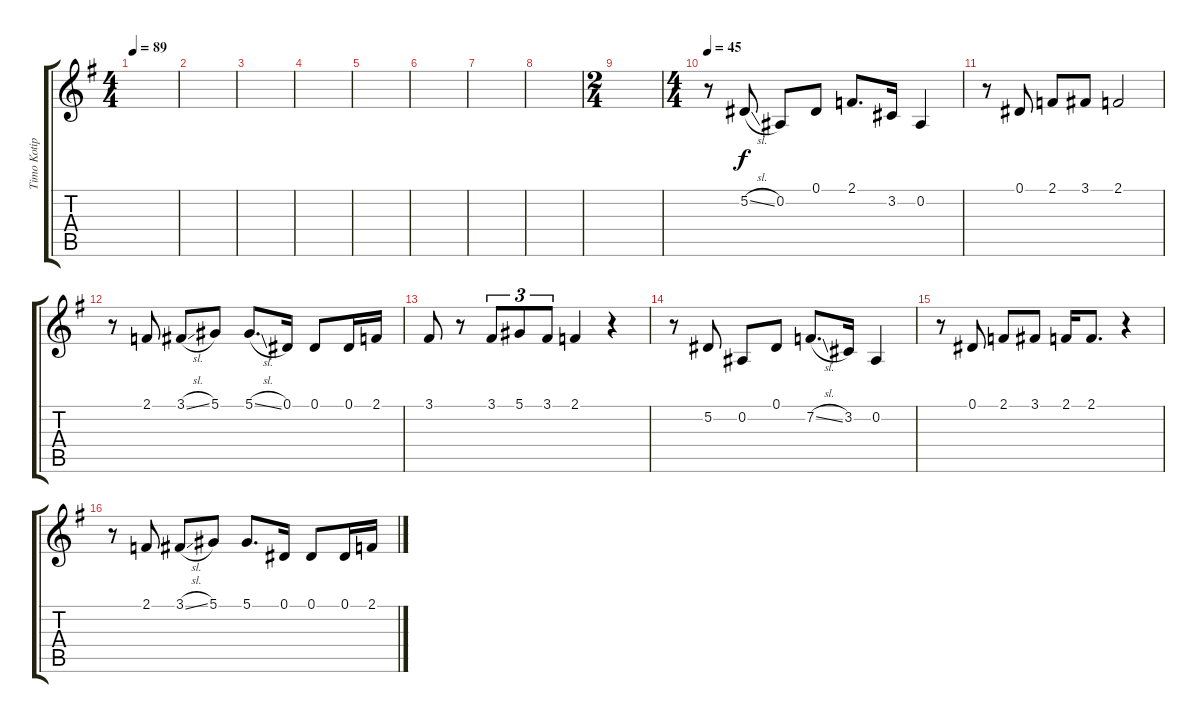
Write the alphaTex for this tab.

\track ("Timo Kotipelto" "Timo Kotip") {instrument choiraahs}
\staff {score tabs}
\tuning (Eb4 Bb3 Gb3 Db3 Ab2 Eb2) {hide}
\ts (4 4)
\tempo 89
\clef g2
\ks g
|
|
|
|
|
|
|
|
\ts (2 4)
|
\ts (4 4)
\tempo 45
r.8 5.2{sl}.8 0.2.8 0.1.8 2.1.8{d} 3.2.16 0.2.4 |
r.8 0.1.8 2.1.8 3.1.8 2.1.2 |
r.8 2.1.8 3.1{sl}.8 5.1.8 5.1{sl}.8{d} 0.1.16 0.1.8 0.1.16 2.1.16 |
3.1.8 r.8 3.1.8{tu (3 2)} 5.1.8{tu (3 2)} 3.1.8{tu (3 2)} 2.1.4 r.4 |
r.8 5.2.8 0.2.8 0.1.8 7.2{sl}.8{d} 3.2.16 0.2.4 |
r.8 0.1.8 2.1.8 3.1.8 2.1.16 2.1.8{d} r.4 |
r.8 2.1.8 3.1{sl}.8 5.1.8 5.1.8{d} 0.1.16 0.1.8 0.1.16 2.1.16
